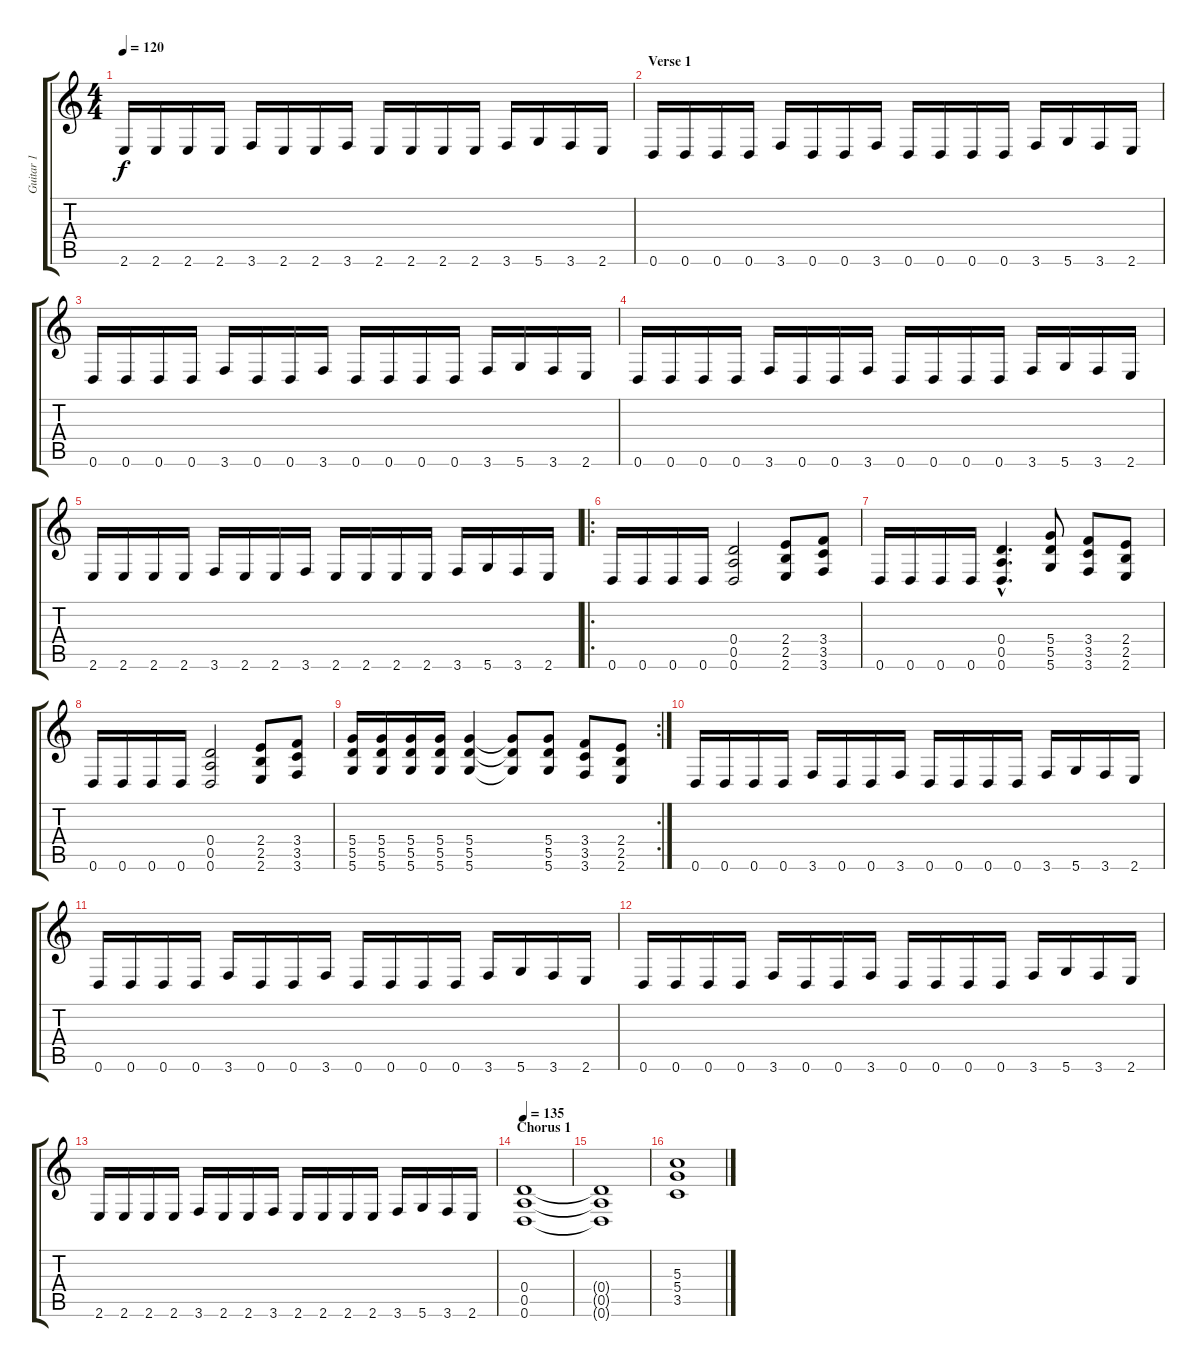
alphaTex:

\track ("Guitar 1" "Guitar 1") {instrument distortionguitar}
\staff {score tabs}
\tuning (E4 B3 G3 D3 A2 D2) {hide}
\ts (4 4)
\tempo 120
\clef g2
\ks c
2.6.16{dy f} 2.6.16 2.6.16 2.6.16 3.6.16 2.6.16 2.6.16 3.6.16 2.6.16 2.6.16 2.6.16 2.6.16 3.6.16 5.6.16 3.6.16 2.6.16 |
\section ("" "Verse 1")
0.6.16 0.6.16 0.6.16 0.6.16 3.6.16 0.6.16 0.6.16 3.6.16 0.6.16 0.6.16 0.6.16 0.6.16 3.6.16 5.6.16 3.6.16 2.6.16 |
0.6.16 0.6.16 0.6.16 0.6.16 3.6.16 0.6.16 0.6.16 3.6.16 0.6.16 0.6.16 0.6.16 0.6.16 3.6.16 5.6.16 3.6.16 2.6.16 |
0.6.16 0.6.16 0.6.16 0.6.16 3.6.16 0.6.16 0.6.16 3.6.16 0.6.16 0.6.16 0.6.16 0.6.16 3.6.16 5.6.16 3.6.16 2.6.16 |
2.6.16 2.6.16 2.6.16 2.6.16 3.6.16 2.6.16 2.6.16 3.6.16 2.6.16 2.6.16 2.6.16 2.6.16 3.6.16 5.6.16 3.6.16 2.6.16 |
\ro
0.6.16 0.6.16 0.6.16 0.6.16 (0.4 0.5 0.6).2 (2.4 2.5 2.6).8 (3.4 3.5 3.6).8 |
0.6.16 0.6.16 0.6.16 0.6.16 (0.4{hac} 0.5{hac} 0.6{hac}).4{d} (5.4 5.5 5.6).8 (3.4 3.5 3.6).8 (2.4 2.5 2.6).8 |
0.6.16 0.6.16 0.6.16 0.6.16 (0.4 0.5 0.6).2 (2.4 2.5 2.6).8 (3.4 3.5 3.6).8 |
\rc 2
(5.4 5.5 5.6).16 (5.4 5.5 5.6).16 (5.4 5.5 5.6).16 (5.4 5.5 5.6).16 (5.4 5.5 5.6).4 (5.4{t} 5.5{t} 5.6{t}).8 (5.4 5.5 5.6).8 (3.4 3.5 3.6).8 (2.4 2.5 2.6).8 |
0.6.16 0.6.16 0.6.16 0.6.16 3.6.16 0.6.16 0.6.16 3.6.16 0.6.16 0.6.16 0.6.16 0.6.16 3.6.16 5.6.16 3.6.16 2.6.16 |
0.6.16 0.6.16 0.6.16 0.6.16 3.6.16 0.6.16 0.6.16 3.6.16 0.6.16 0.6.16 0.6.16 0.6.16 3.6.16 5.6.16 3.6.16 2.6.16 |
0.6.16 0.6.16 0.6.16 0.6.16 3.6.16 0.6.16 0.6.16 3.6.16 0.6.16 0.6.16 0.6.16 0.6.16 3.6.16 5.6.16 3.6.16 2.6.16 |
2.6.16 2.6.16 2.6.16 2.6.16 3.6.16 2.6.16 2.6.16 3.6.16 2.6.16 2.6.16 2.6.16 2.6.16 3.6.16 5.6.16 3.6.16 2.6.16 |
\section ("" "Chorus 1")
\tempo 135
(0.4 0.5 0.6).1 |
(0.4{t} 0.5{t} 0.6{t}).1 |
(5.3 5.4 3.5).1
